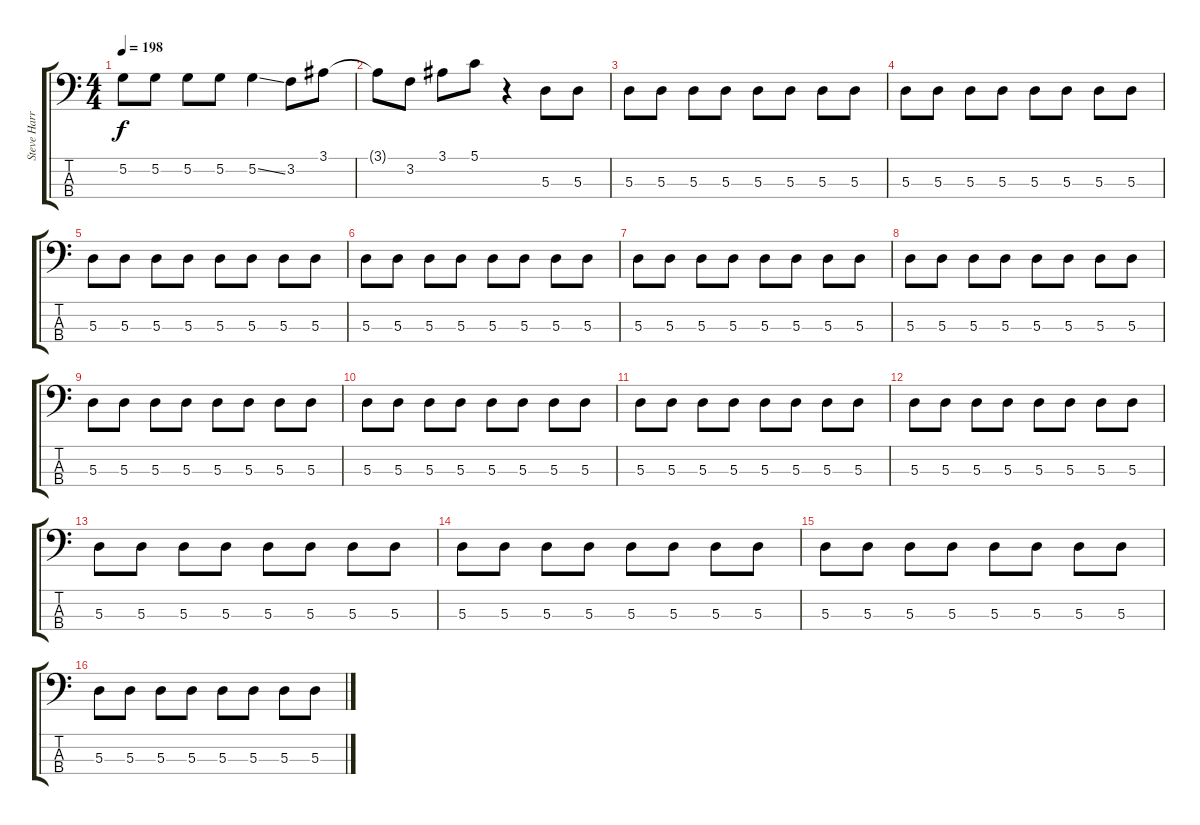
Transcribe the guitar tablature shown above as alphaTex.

\track ("Steve Harris" "Steve Harr") {instrument electricbassfinger}
\staff {score tabs}
\tuning (G2 D2 A1 E1) {hide}
\ts (4 4)
\tempo 198
\clef f4
\ks c
5.2{t}.8{dy f} 5.2.8 5.2.8 5.2.8 5.2{ss}.4 3.2.8 3.1.8 |
3.1{t}.8 3.2.8 3.1.8 5.1.8 r.4 5.3.8 5.3.8 |
5.3.8 5.3.8 5.3.8 5.3.8 5.3.8 5.3.8 5.3.8 5.3.8 |
5.3.8 5.3.8 5.3.8 5.3.8 5.3.8 5.3.8 5.3.8 5.3.8 |
5.3.8 5.3.8 5.3.8 5.3.8 5.3.8 5.3.8 5.3.8 5.3.8 |
5.3.8 5.3.8 5.3.8 5.3.8 5.3.8 5.3.8 5.3.8 5.3.8 |
5.3.8 5.3.8 5.3.8 5.3.8 5.3.8 5.3.8 5.3.8 5.3.8 |
5.3.8 5.3.8 5.3.8 5.3.8 5.3.8 5.3.8 5.3.8 5.3.8 |
5.3.8 5.3.8 5.3.8 5.3.8 5.3.8 5.3.8 5.3.8 5.3.8 |
5.3.8 5.3.8 5.3.8 5.3.8 5.3.8 5.3.8 5.3.8 5.3.8 |
5.3.8 5.3.8 5.3.8 5.3.8 5.3.8 5.3.8 5.3.8 5.3.8 |
5.3.8 5.3.8 5.3.8 5.3.8 5.3.8 5.3.8 5.3.8 5.3.8 |
5.3.8 5.3.8 5.3.8 5.3.8 5.3.8 5.3.8 5.3.8 5.3.8 |
5.3.8 5.3.8 5.3.8 5.3.8 5.3.8 5.3.8 5.3.8 5.3.8 |
5.3.8 5.3.8 5.3.8 5.3.8 5.3.8 5.3.8 5.3.8 5.3.8 |
5.3.8 5.3.8 5.3.8 5.3.8 5.3.8 5.3.8 5.3.8 5.3.8
